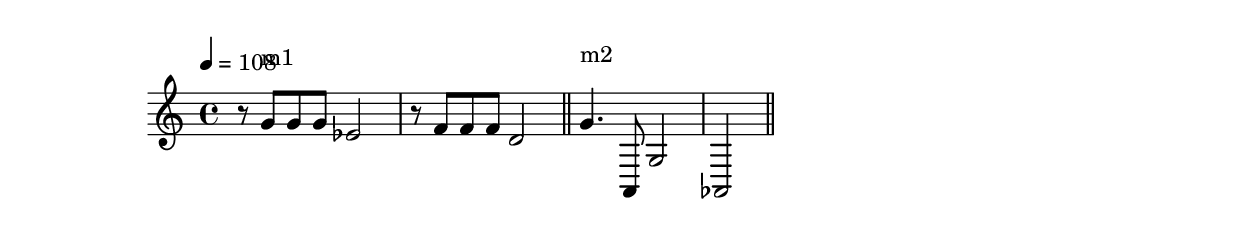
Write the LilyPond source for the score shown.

\version "2.10.33"

\include "../config/lib.ly"

\score {
  \new Staff {
    \tempo 4=108
    \time 4/4
    \relative c'' {
      \bracketUp
      \override TextScript #'extra-offset = #'( 0 . 2 )
      \relative c'' {
        r8 g\startGroup^\markup{m1} g g
        ees2
        r8 f f f
        d2\stopGroup
        \bar "||"
      }
      g4.\startGroup^\markup{m2} a,,8
      g'2
      aes,\stopGroup
      \bar "||"
    }
  }
  \layout { }
  \midi { }
}